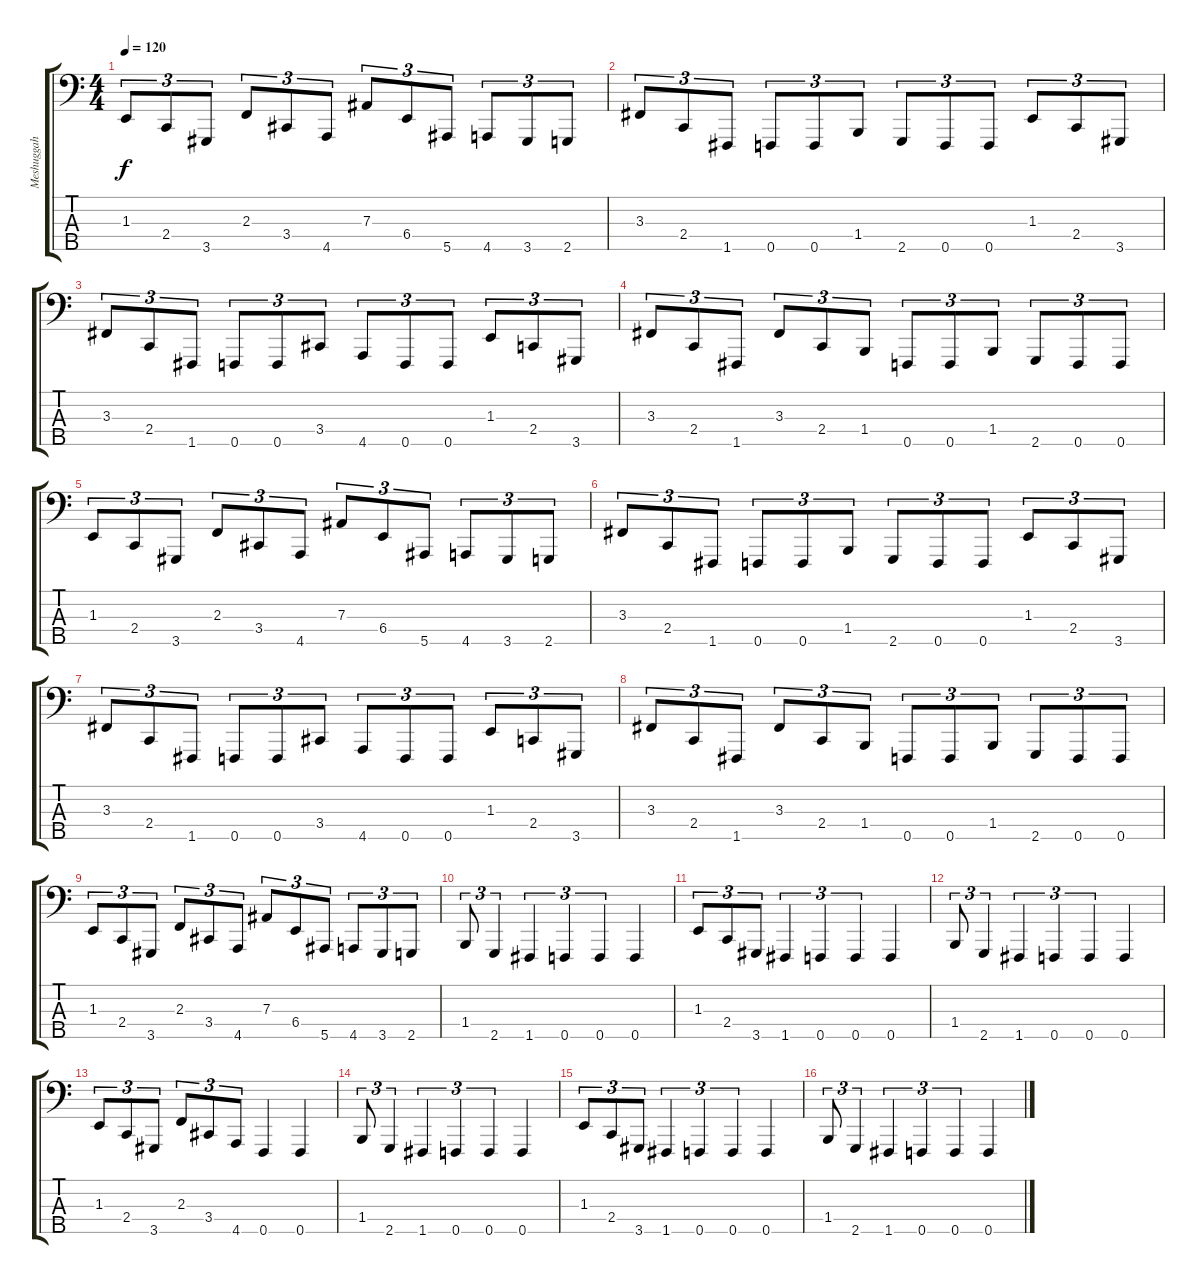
\track ("Meshuggah     V" "Meshuggah ") {instrument slapbass1}
\staff {score tabs}
\tuning (Db2 Ab1 Eb1 Bb0 F0) {hide}
\ts (4 4)
\tempo 120
\clef f4
\ks c
1.3.8{tu (3 2) dy f} 2.4.8{tu (3 2)} 3.5.8{tu (3 2)} 2.3.8{tu (3 2)} 3.4.8{tu (3 2)} 4.5.8{tu (3 2)} 7.3.8{tu (3 2)} 6.4.8{tu (3 2)} 5.5.8{tu (3 2)} 4.5.8{tu (3 2)} 3.5.8{tu (3 2)} 2.5.8{tu (3 2)} |
3.3.8{tu (3 2)} 2.4.8{tu (3 2)} 1.5.8{tu (3 2)} 0.5.8{tu (3 2)} 0.5.8{tu (3 2)} 1.4.8{tu (3 2)} 2.5.8{tu (3 2)} 0.5.8{tu (3 2)} 0.5.8{tu (3 2)} 1.3.8{tu (3 2)} 2.4.8{tu (3 2)} 3.5.8{tu (3 2)} |
3.3.8{tu (3 2)} 2.4.8{tu (3 2)} 1.5.8{tu (3 2)} 0.5.8{tu (3 2)} 0.5.8{tu (3 2)} 3.4.8{tu (3 2)} 4.5.8{tu (3 2)} 0.5.8{tu (3 2)} 0.5.8{tu (3 2)} 1.3.8{tu (3 2)} 2.4.8{tu (3 2)} 3.5.8{tu (3 2)} |
3.3.8{tu (3 2)} 2.4.8{tu (3 2)} 1.5.8{tu (3 2)} 3.3.8{tu (3 2)} 2.4.8{tu (3 2)} 1.4.8{tu (3 2)} 0.5.8{tu (3 2)} 0.5.8{tu (3 2)} 1.4.8{tu (3 2)} 2.5.8{tu (3 2)} 0.5.8{tu (3 2)} 0.5.8{tu (3 2)} |
1.3.8{tu (3 2)} 2.4.8{tu (3 2)} 3.5.8{tu (3 2)} 2.3.8{tu (3 2)} 3.4.8{tu (3 2)} 4.5.8{tu (3 2)} 7.3.8{tu (3 2)} 6.4.8{tu (3 2)} 5.5.8{tu (3 2)} 4.5.8{tu (3 2)} 3.5.8{tu (3 2)} 2.5.8{tu (3 2)} |
3.3.8{tu (3 2)} 2.4.8{tu (3 2)} 1.5.8{tu (3 2)} 0.5.8{tu (3 2)} 0.5.8{tu (3 2)} 1.4.8{tu (3 2)} 2.5.8{tu (3 2)} 0.5.8{tu (3 2)} 0.5.8{tu (3 2)} 1.3.8{tu (3 2)} 2.4.8{tu (3 2)} 3.5.8{tu (3 2)} |
3.3.8{tu (3 2)} 2.4.8{tu (3 2)} 1.5.8{tu (3 2)} 0.5.8{tu (3 2)} 0.5.8{tu (3 2)} 3.4.8{tu (3 2)} 4.5.8{tu (3 2)} 0.5.8{tu (3 2)} 0.5.8{tu (3 2)} 1.3.8{tu (3 2)} 2.4.8{tu (3 2)} 3.5.8{tu (3 2)} |
3.3.8{tu (3 2)} 2.4.8{tu (3 2)} 1.5.8{tu (3 2)} 3.3.8{tu (3 2)} 2.4.8{tu (3 2)} 1.4.8{tu (3 2)} 0.5.8{tu (3 2)} 0.5.8{tu (3 2)} 1.4.8{tu (3 2)} 2.5.8{tu (3 2)} 0.5.8{tu (3 2)} 0.5.8{tu (3 2)} |
1.3.8{tu (3 2)} 2.4.8{tu (3 2)} 3.5.8{tu (3 2)} 2.3.8{tu (3 2)} 3.4.8{tu (3 2)} 4.5.8{tu (3 2)} 7.3.8{tu (3 2)} 6.4.8{tu (3 2)} 5.5.8{tu (3 2)} 4.5.8{tu (3 2)} 3.5.8{tu (3 2)} 2.5.8{tu (3 2)} |
1.4.8{tu (3 2)} 2.5.4{tu (3 2)} 1.5.4{tu (3 2)} 0.5.4{tu (3 2)} 0.5.4{tu (3 2)} 0.5.4 |
1.3.8{tu (3 2)} 2.4.8{tu (3 2)} 3.5.8{tu (3 2)} 1.5.4{tu (3 2)} 0.5.4{tu (3 2)} 0.5.4{tu (3 2)} 0.5.4 |
1.4.8{tu (3 2)} 2.5.4{tu (3 2)} 1.5.4{tu (3 2)} 0.5.4{tu (3 2)} 0.5.4{tu (3 2)} 0.5.4 |
1.3.8{tu (3 2)} 2.4.8{tu (3 2)} 3.5.8{tu (3 2)} 2.3.8{tu (3 2)} 3.4.8{tu (3 2)} 4.5.8{tu (3 2)} 0.5.4 0.5.4 |
1.4.8{tu (3 2)} 2.5.4{tu (3 2)} 1.5.4{tu (3 2)} 0.5.4{tu (3 2)} 0.5.4{tu (3 2)} 0.5.4 |
1.3.8{tu (3 2)} 2.4.8{tu (3 2)} 3.5.8{tu (3 2)} 1.5.4{tu (3 2)} 0.5.4{tu (3 2)} 0.5.4{tu (3 2)} 0.5.4 |
1.4.8{tu (3 2)} 2.5.4{tu (3 2)} 1.5.4{tu (3 2)} 0.5.4{tu (3 2)} 0.5.4{tu (3 2)} 0.5.4
